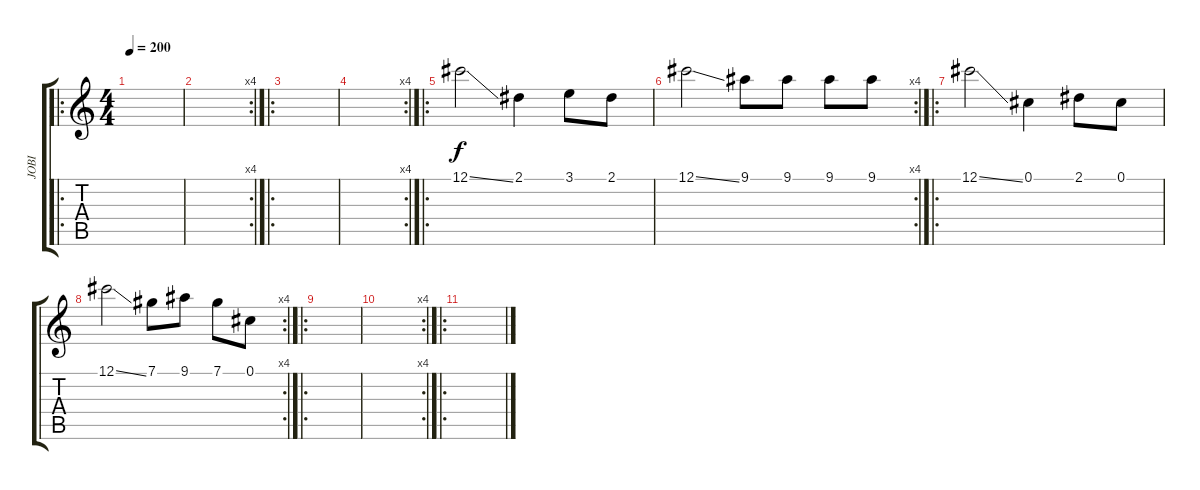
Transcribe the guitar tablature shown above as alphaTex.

\track ("JOBI" "JOBI") {instrument distortionguitar}
\staff {score tabs}
\tuning (Db4 Ab3 E3 B2 Gb2 B1) {hide}
\ro
\ts (4 4)
\tempo 200
\clef g2
\ks c
|
\rc 4
|
\ro
|
\rc 4
|
\ro
12.1{ss}.2 2.1.4 3.1.8 2.1.8 |
\rc 4
12.1{ss}.2 9.1.8 9.1.8 9.1.8 9.1.8 |
\ro
12.1{ss}.2 0.1.4 2.1.8 0.1.8 |
\rc 4
12.1{ss}.2 7.1.8 9.1.8 7.1.8 0.1.8 |
\ro
|
\rc 4
|
\ro
